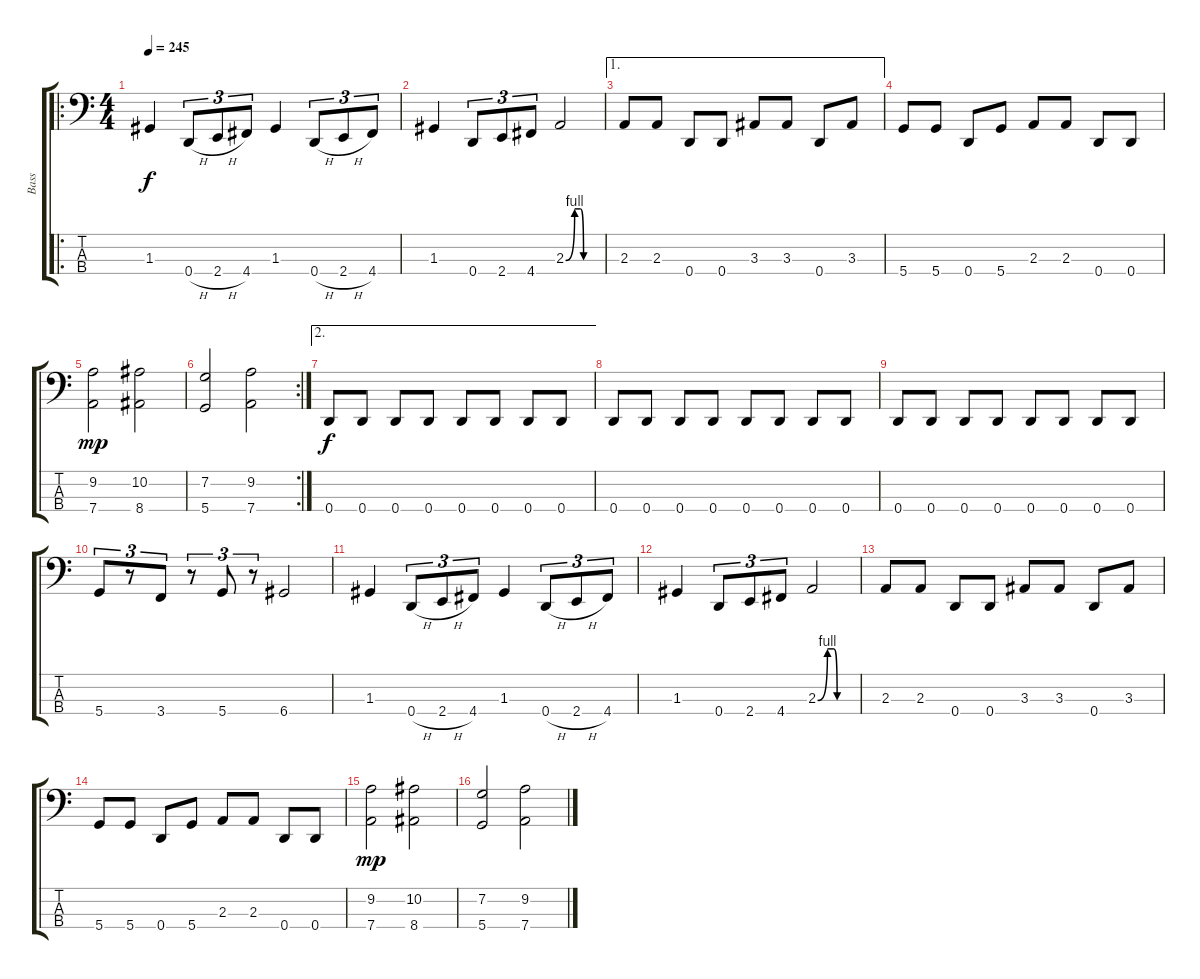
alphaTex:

\track ("Bass" "Bass") {instrument electricbasspick}
\staff {score tabs}
\tuning (F2 C2 G1 D1) {hide}
\ro
\ts (4 4)
\tempo 245
\clef f4
\ks c
1.3.4{dy f instrument electricbasspick} 0.4{h}.8{tu (3 2)} 2.4{h}.8{tu (3 2)} 4.4.8{tu (3 2)} 1.3.4 0.4{h}.8{tu (3 2)} 2.4{h}.8{tu (3 2)} 4.4.8{tu (3 2)} |
1.3.4 0.4.8{tu (3 2)} 2.4.8{tu (3 2)} 4.4.8{tu (3 2)} 2.3{be (custom 0 0 15 4 25 4 30 0 60 0)}.2 |
\ae 1
2.3.8 2.3.8 0.4.8 0.4.8 3.3.8 3.3.8 0.4.8 3.3.8 |
5.4.8 5.4.8 0.4.8 5.4.8 2.3.8 2.3.8 0.4.8 0.4.8 |
(9.2 7.4).2{dy mp} (10.2 8.4).2 |
\rc 2
(7.2 5.4).2 (9.2 7.4).2 |
\ae 2
0.4.8{dy f} 0.4.8 0.4.8 0.4.8 0.4.8 0.4.8 0.4.8 0.4.8 |
0.4.8 0.4.8 0.4.8 0.4.8 0.4.8 0.4.8 0.4.8 0.4.8 |
0.4.8 0.4.8 0.4.8 0.4.8 0.4.8 0.4.8 0.4.8 0.4.8 |
5.4.8{tu (3 2)} r.8{tu (3 2)} 3.4.8{tu (3 2)} r.8{tu (3 2)} 5.4.8{tu (3 2)} r.8{tu (3 2)} 6.4.2 |
1.3.4 0.4{h}.8{tu (3 2)} 2.4{h}.8{tu (3 2)} 4.4.8{tu (3 2)} 1.3.4 0.4{h}.8{tu (3 2)} 2.4{h}.8{tu (3 2)} 4.4.8{tu (3 2)} |
1.3.4 0.4.8{tu (3 2)} 2.4.8{tu (3 2)} 4.4.8{tu (3 2)} 2.3{be (custom 0 0 15 4 25 4 30 0 60 0)}.2 |
2.3.8 2.3.8 0.4.8 0.4.8 3.3.8 3.3.8 0.4.8 3.3.8 |
5.4.8 5.4.8 0.4.8 5.4.8 2.3.8 2.3.8 0.4.8 0.4.8 |
(9.2 7.4).2{dy mp} (10.2 8.4).2 |
(7.2 5.4).2 (9.2 7.4).2
